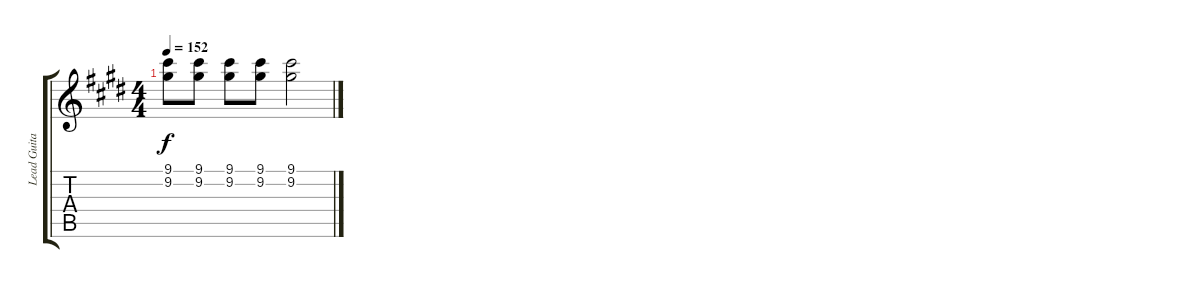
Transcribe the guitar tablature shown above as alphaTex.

\track ("Lead Guitar" "Lead Guita") {instrument overdrivenguitar}
\staff {score tabs}
\tuning (E4 B3 G3 D3 A2 E2) {hide}
\ts (4 4)
\tempo 152
\clef g2
\ks c#minor
(9.1 9.2).8{dy f} (9.1 9.2).8 (9.1 9.2).8 (9.1 9.2).8 (9.1 9.2).2
